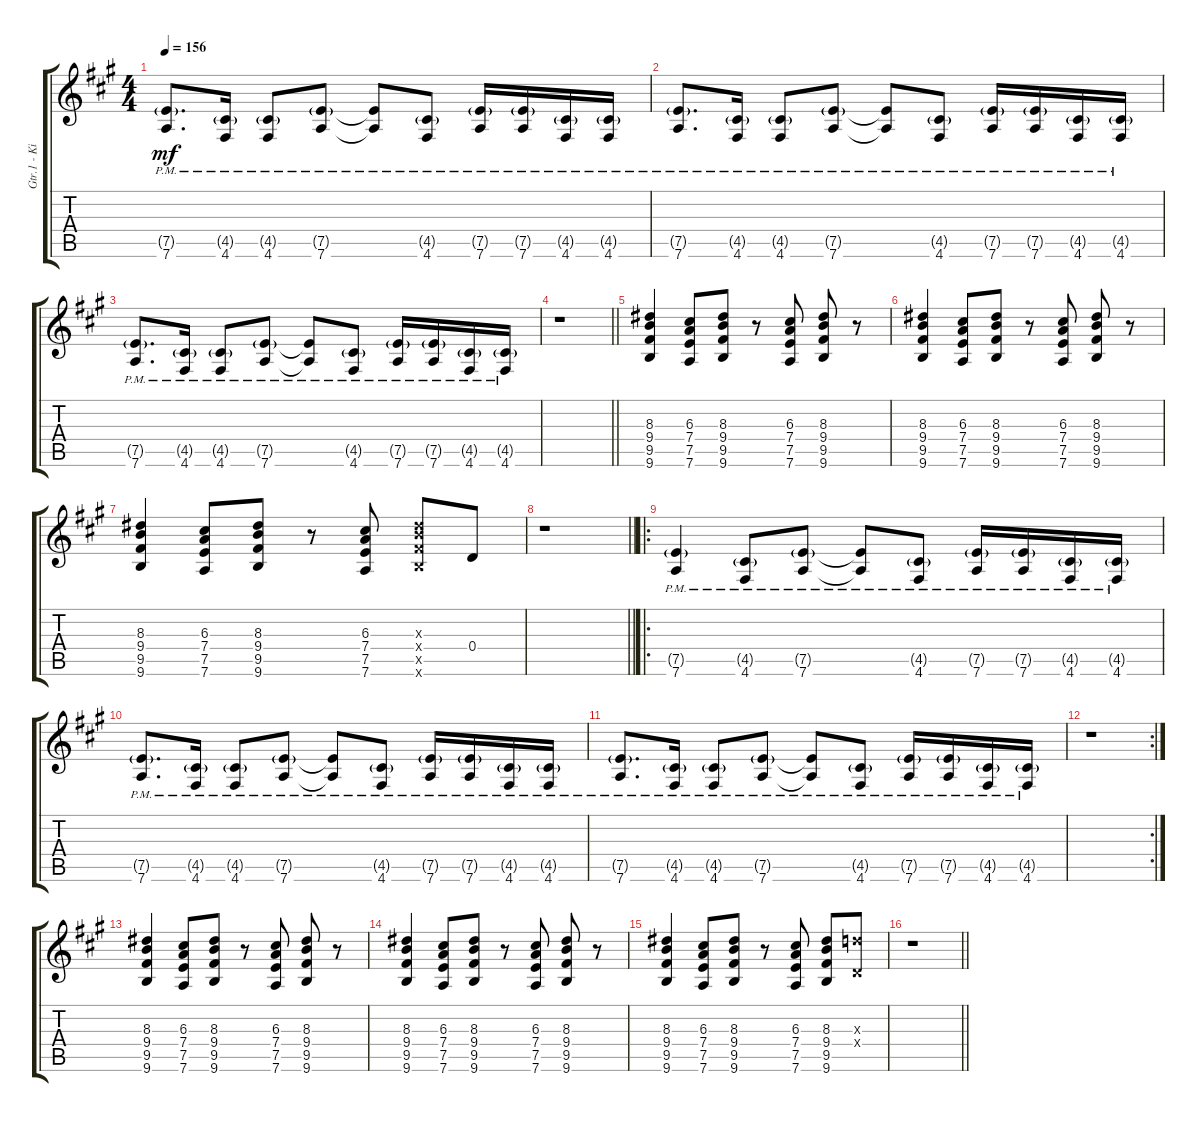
\track ("Gtr.1 - Kim Thayil" "Gtr.1 - Ki") {instrument distortionguitar}
\staff {score tabs}
\tuning (E4 B3 G3 D3 A2 D2) {hide}
\ts (4 4)
\tempo 156
\clef g2
\ks a
(7.5{g pm} 7.6{pm}).8{d dy mf} (4.5{g pm} 4.6{pm}).16 (4.5{g pm} 4.6{pm}).8 (7.5{g pm} 7.6{pm}).8 (7.5{pm t} 7.6{pm t}).8 (4.5{g pm} 4.6{pm}).8 (7.5{g pm} 7.6{pm}).16 (7.5{g pm} 7.6{pm}).16 (4.5{g pm} 4.6{pm}).16 (4.5{g pm} 4.6{pm}).16 |
(7.5{g pm} 7.6{pm}).8{d} (4.5{g pm} 4.6{pm}).16 (4.5{g pm} 4.6{pm}).8 (7.5{g pm} 7.6{pm}).8 (7.5{pm t} 7.6{pm t}).8 (4.5{g pm} 4.6{pm}).8 (7.5{g pm} 7.6{pm}).16 (7.5{g pm} 7.6{pm}).16 (4.5{g pm} 4.6{pm}).16 (4.5{g pm} 4.6{pm}).16 |
(7.5{g pm} 7.6{pm}).8{d} (4.5{g pm} 4.6{pm}).16 (4.5{g pm} 4.6{pm}).8 (7.5{g pm} 7.6{pm}).8 (7.5{pm t} 7.6{pm t}).8 (4.5{g pm} 4.6{pm}).8 (7.5{g pm} 7.6{pm}).16 (7.5{g pm} 7.6{pm}).16 (4.5{g pm} 4.6{pm}).16 (4.5{g pm} 4.6{pm}).16 |
\barLineRight lightlight
r.1 |
(8.3 9.4 9.5 9.6).4 (6.3 7.4 7.5 7.6).8 (8.3 9.4 9.5 9.6).8 r.8 (6.3 7.4 7.5 7.6).8 (8.3 9.4 9.5 9.6).8 r.8 |
(8.3 9.4 9.5 9.6).4 (6.3 7.4 7.5 7.6).8 (8.3 9.4 9.5 9.6).8 r.8 (6.3 7.4 7.5 7.6).8 (8.3 9.4 9.5 9.6).8 r.8 |
(8.3 9.4 9.5 9.6).4 (6.3 7.4 7.5 7.6).8 (8.3 9.4 9.5 9.6).8 r.8 (6.3 7.4 7.5 7.6).8 (8.3{x} 9.4{x} 9.5{x} 9.6{x}).8 0.4.8 |
\barLineRight lightlight
r.1 |
\ro
(7.5{g pm} 7.6{pm}).4 (4.5{g pm} 4.6{pm}).8 (7.5{g pm} 7.6{pm}).8 (7.5{pm t} 7.6{pm t}).8 (4.5{g pm} 4.6{pm}).8 (7.5{g pm} 7.6{pm}).16 (7.5{g pm} 7.6{pm}).16 (4.5{g pm} 4.6{pm}).16 (4.5{g pm} 4.6{pm}).16 |
(7.5{g pm} 7.6{pm}).8{d} (4.5{g pm} 4.6{pm}).16 (4.5{g pm} 4.6{pm}).8 (7.5{g pm} 7.6{pm}).8 (7.5{pm t} 7.6{pm t}).8 (4.5{g pm} 4.6{pm}).8 (7.5{g pm} 7.6{pm}).16 (7.5{g pm} 7.6{pm}).16 (4.5{g pm} 4.6{pm}).16 (4.5{g pm} 4.6{pm}).16 |
(7.5{g pm} 7.6{pm}).8{d} (4.5{g pm} 4.6{pm}).16 (4.5{g pm} 4.6{pm}).8 (7.5{g pm} 7.6{pm}).8 (7.5{pm t} 7.6{pm t}).8 (4.5{g pm} 4.6{pm}).8 (7.5{g pm} 7.6{pm}).16 (7.5{g pm} 7.6{pm}).16 (4.5{g pm} 4.6{pm}).16 (4.5{g pm} 4.6{pm}).16 |
\rc 2
r.1 |
(8.3 9.4 9.5 9.6).4 (6.3 7.4 7.5 7.6).8 (8.3 9.4 9.5 9.6).8 r.8 (6.3 7.4 7.5 7.6).8 (8.3 9.4 9.5 9.6).8 r.8 |
(8.3 9.4 9.5 9.6).4 (6.3 7.4 7.5 7.6).8 (8.3 9.4 9.5 9.6).8 r.8 (6.3 7.4 7.5 7.6).8 (8.3 9.4 9.5 9.6).8 r.8 |
(8.3 9.4 9.5 9.6).4 (6.3 7.4 7.5 7.6).8 (8.3 9.4 9.5 9.6).8 r.8 (6.3 7.4 7.5 7.6).8 (8.3 9.4 9.5 9.6).8 (7.3{x} 0.4{x}).8 |
\barLineRight lightlight
r.1
